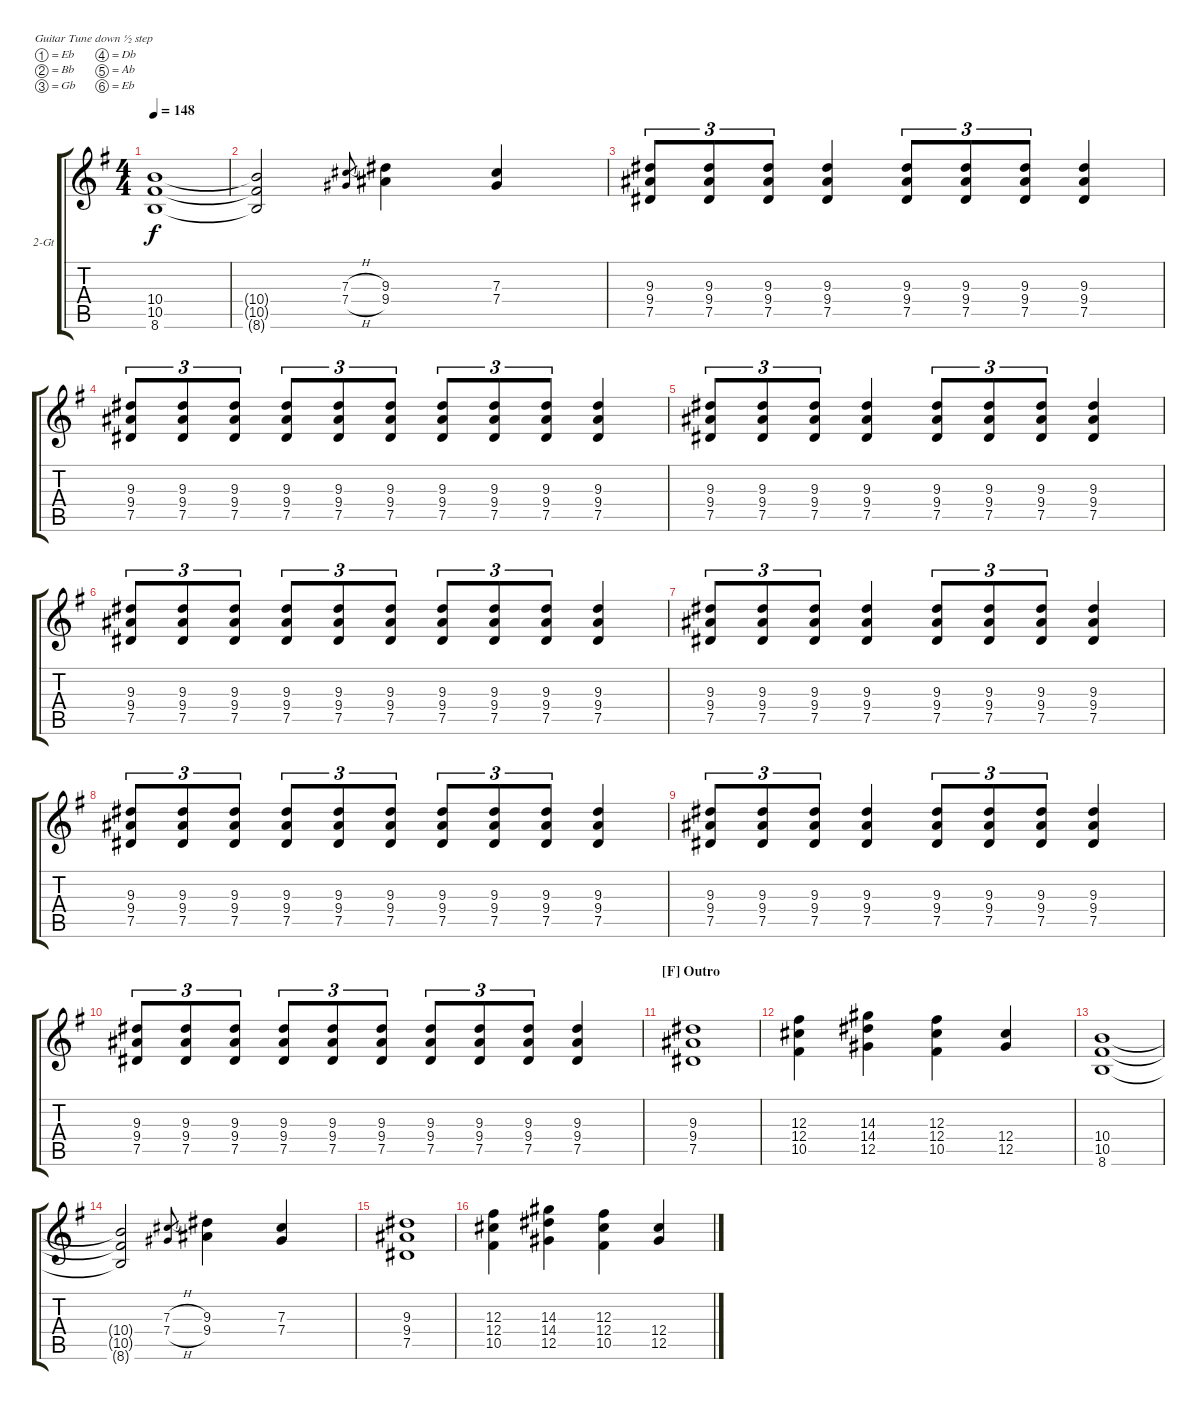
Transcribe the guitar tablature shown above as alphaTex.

\bracketExtendMode groupsimilarinstruments
\firstSystemTrackNameOrientation horizontal
\otherSystemsTrackNameOrientation horizontal
\track ("Guitar 2" "2-Gt") {instrument overdrivenguitar}
\staff {score tabs}
\tuning (Eb4 Bb3 Gb3 Db3 Ab2 Eb2)
\ts (4 4)
\tempo 148
\clef g2
\scale
1.05549
\ks g
(8.6 10.5 10.4).1{dy f} |
\scale
0.944515 (8.6{t} 10.5{t} 10.4{t}).2 (7.4{h} 7.3{h}).8{gr} (9.4 9.3).4 (7.4 7.3).4 |
\scale
1.05549 (9.3 9.4 7.5).8{tu (3 2)} (9.3 9.4 7.5).8{tu (3 2)} (9.3 9.4 7.5).8{tu (3 2)} (9.3 9.4 7.5).4 (9.3 9.4 7.5).8{tu (3 2)} (9.3 9.4 7.5).8{tu (3 2)} (9.3 9.4 7.5).8{tu (3 2)} (9.3 9.4 7.5).4 |
\scale
0.944515 (9.3 9.4 7.5).8{tu (3 2)} (9.3 9.4 7.5).8{tu (3 2)} (9.3 9.4 7.5).8{tu (3 2)} (9.3 9.4 7.5).8{tu (3 2)} (9.3 9.4 7.5).8{tu (3 2)} (9.3 9.4 7.5).8{tu (3 2)} (9.3 9.4 7.5).8{tu (3 2)} (9.3 9.4 7.5).8{tu (3 2)} (9.3 9.4 7.5).8{tu (3 2)} (9.3 9.4 7.5).4 |
\scale
1.05549 (9.3 9.4 7.5).8{tu (3 2)} (9.3 9.4 7.5).8{tu (3 2)} (9.3 9.4 7.5).8{tu (3 2)} (9.3 9.4 7.5).4 (9.3 9.4 7.5).8{tu (3 2)} (9.3 9.4 7.5).8{tu (3 2)} (9.3 9.4 7.5).8{tu (3 2)} (9.3 9.4 7.5).4 |
\scale
0.944515 (9.3 9.4 7.5).8{tu (3 2)} (9.3 9.4 7.5).8{tu (3 2)} (9.3 9.4 7.5).8{tu (3 2)} (9.3 9.4 7.5).8{tu (3 2)} (9.3 9.4 7.5).8{tu (3 2)} (9.3 9.4 7.5).8{tu (3 2)} (9.3 9.4 7.5).8{tu (3 2)} (9.3 9.4 7.5).8{tu (3 2)} (9.3 9.4 7.5).8{tu (3 2)} (9.3 9.4 7.5).4 |
\scale
1.05549 (9.3 9.4 7.5).8{tu (3 2)} (9.3 9.4 7.5).8{tu (3 2)} (9.3 9.4 7.5).8{tu (3 2)} (9.3 9.4 7.5).4 (9.3 9.4 7.5).8{tu (3 2)} (9.3 9.4 7.5).8{tu (3 2)} (9.3 9.4 7.5).8{tu (3 2)} (9.3 9.4 7.5).4 |
\scale
0.944515 (9.3 9.4 7.5).8{tu (3 2)} (9.3 9.4 7.5).8{tu (3 2)} (9.3 9.4 7.5).8{tu (3 2)} (9.3 9.4 7.5).8{tu (3 2)} (9.3 9.4 7.5).8{tu (3 2)} (9.3 9.4 7.5).8{tu (3 2)} (9.3 9.4 7.5).8{tu (3 2)} (9.3 9.4 7.5).8{tu (3 2)} (9.3 9.4 7.5).8{tu (3 2)} (9.3 9.4 7.5).4 |
\scale
1.05549 (9.3 9.4 7.5).8{tu (3 2)} (9.3 9.4 7.5).8{tu (3 2)} (9.3 9.4 7.5).8{tu (3 2)} (9.3 9.4 7.5).4 (9.3 9.4 7.5).8{tu (3 2)} (9.3 9.4 7.5).8{tu (3 2)} (9.3 9.4 7.5).8{tu (3 2)} (9.3 9.4 7.5).4 |
\scale
0.944515 (9.3 9.4 7.5).8{tu (3 2)} (9.3 9.4 7.5).8{tu (3 2)} (9.3 9.4 7.5).8{tu (3 2)} (9.3 9.4 7.5).8{tu (3 2)} (9.3 9.4 7.5).8{tu (3 2)} (9.3 9.4 7.5).8{tu (3 2)} (9.3 9.4 7.5).8{tu (3 2)} (9.3 9.4 7.5).8{tu (3 2)} (9.3 9.4 7.5).8{tu (3 2)} (9.3 9.4 7.5).4 |
\section ("F" "Outro")
\scale
1.05549 (9.3 9.4 7.5).1 |
\scale
0.944515 (12.3 12.4 10.5).4 (14.3 14.4 12.5).4 (12.3 12.4 10.5).4 (12.4 12.5).4 |
\scale
1.05549 (8.6 10.5 10.4).1 |
\scale
0.944515 (8.6{t} 10.5{t} 10.4{t}).2 (7.4{h} 7.3{h}).8{gr} (9.4 9.3).4 (7.4 7.3).4 |
\scale
1.05549 (9.3 9.4 7.5).1 |
\scale
0.944515 (12.3 12.4 10.5).4 (14.3 14.4 12.5).4 (12.3 12.4 10.5).4 (12.4 12.5).4
